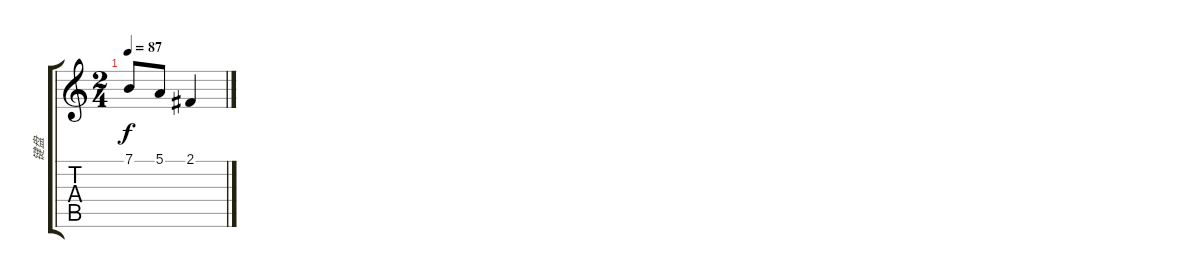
\track ("键盘" "键盘") {instrument synthstrings2}
\staff {score tabs}
\tuning (E4 B3 G3 D3 A2 E2) {hide}
\ts (2 4)
\tempo 87
\clef g2
\ks c
7.1.8{dy f} 5.1.8 2.1.4
